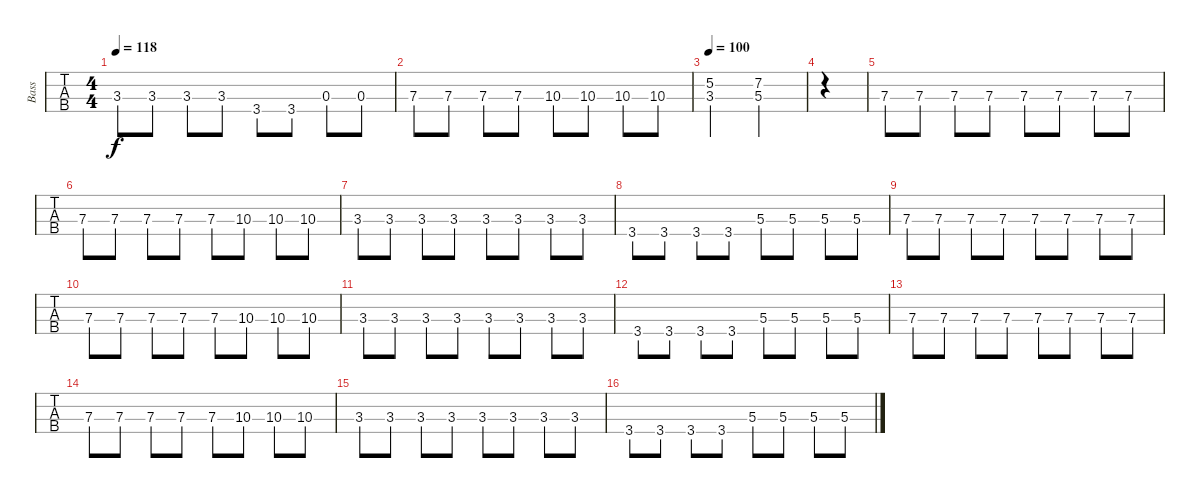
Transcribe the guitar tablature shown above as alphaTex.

\track ("Bass" "Bass") {instrument electricbassfinger}
\staff {tabs}
\tuning (G2 D2 A1 E1) {hide}
\ts (4 4)
\tempo 118
\clef f4
\ks c
3.3.8{dy f} 3.3.8 3.3.8 3.3.8 3.4.8 3.4.8 0.3.8 0.3.8 |
7.3.8 7.3.8 7.3.8 7.3.8 10.3.8 10.3.8 10.3.8 10.3.8 |
\tempo 100
(5.2 3.3).2 (7.2 5.3).2 |
|
7.3.8 7.3.8 7.3.8 7.3.8 7.3.8 7.3.8 7.3.8 7.3.8 |
7.3.8 7.3.8 7.3.8 7.3.8 7.3.8 10.3.8 10.3.8 10.3.8 |
3.3.8 3.3.8 3.3.8 3.3.8 3.3.8 3.3.8 3.3.8 3.3.8 |
3.4.8 3.4.8 3.4.8 3.4.8 5.3.8 5.3.8 5.3.8 5.3.8 |
7.3.8 7.3.8 7.3.8 7.3.8 7.3.8 7.3.8 7.3.8 7.3.8 |
7.3.8 7.3.8 7.3.8 7.3.8 7.3.8 10.3.8 10.3.8 10.3.8 |
3.3.8 3.3.8 3.3.8 3.3.8 3.3.8 3.3.8 3.3.8 3.3.8 |
3.4.8 3.4.8 3.4.8 3.4.8 5.3.8 5.3.8 5.3.8 5.3.8 |
7.3.8 7.3.8 7.3.8 7.3.8 7.3.8 7.3.8 7.3.8 7.3.8 |
7.3.8 7.3.8 7.3.8 7.3.8 7.3.8 10.3.8 10.3.8 10.3.8 |
3.3.8 3.3.8 3.3.8 3.3.8 3.3.8 3.3.8 3.3.8 3.3.8 |
3.4.8 3.4.8 3.4.8 3.4.8 5.3.8 5.3.8 5.3.8 5.3.8
